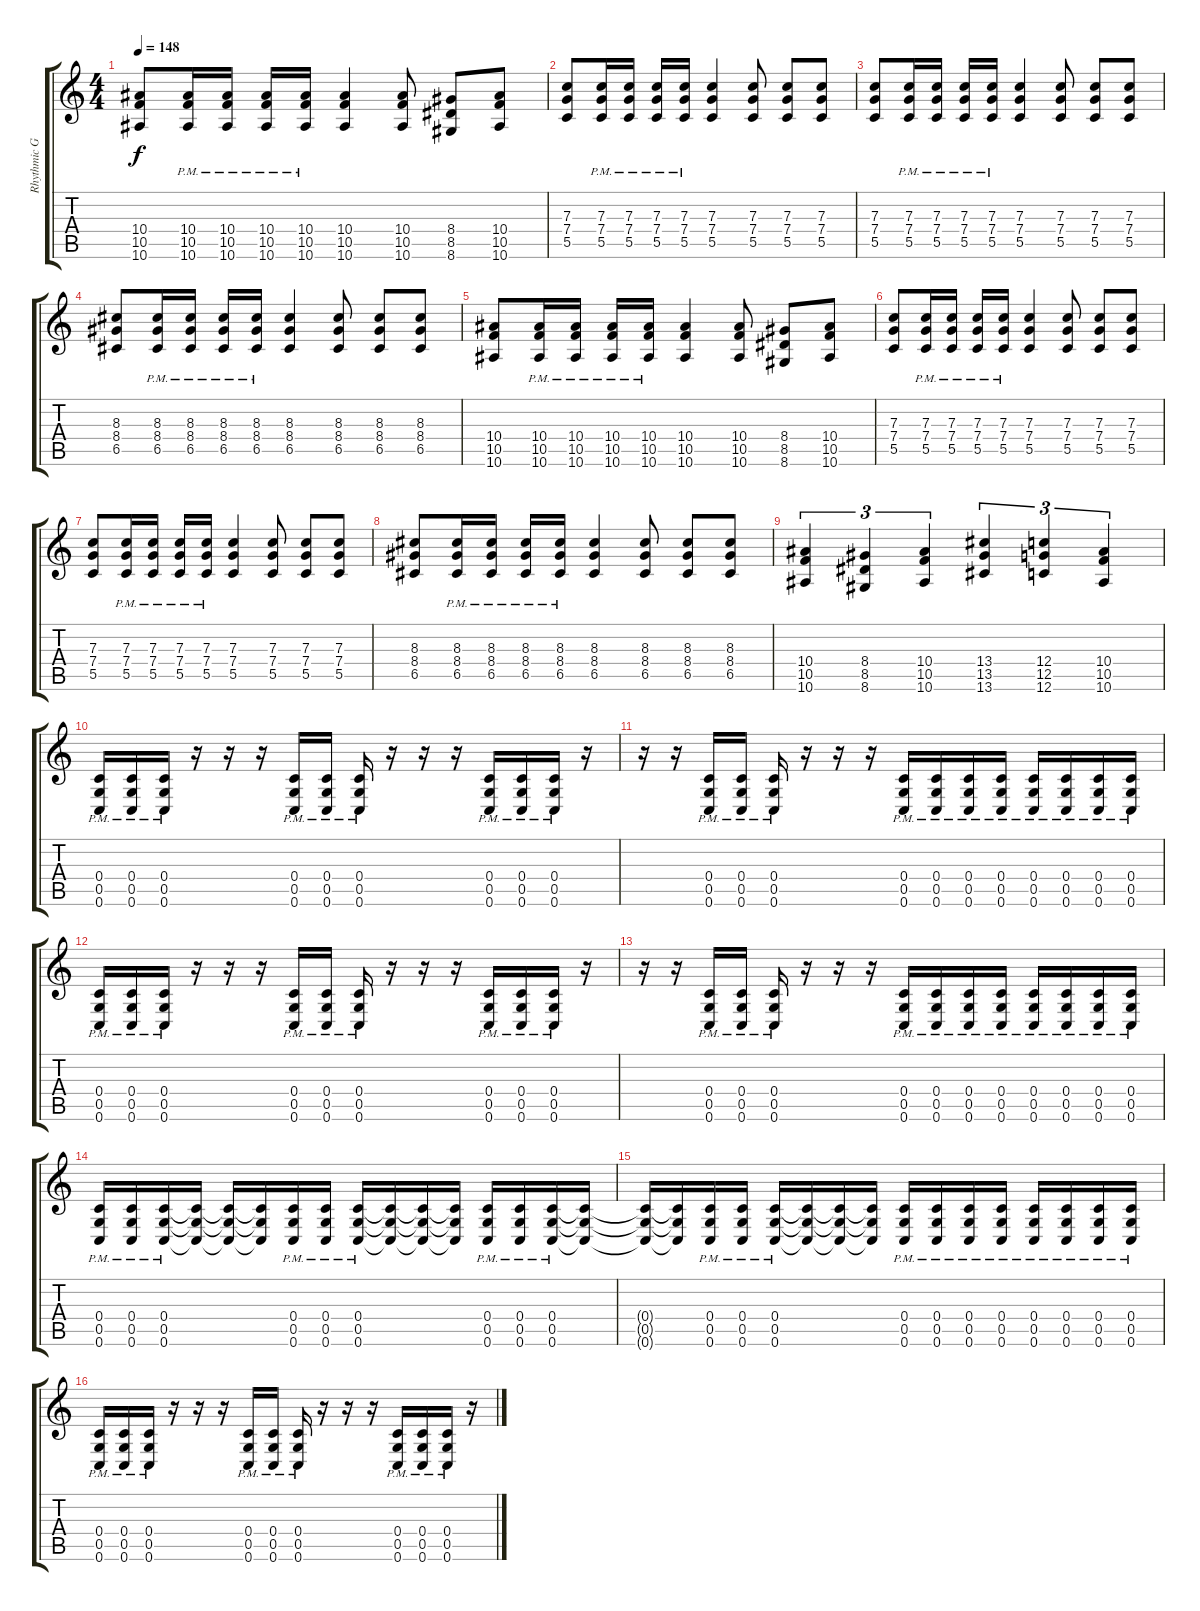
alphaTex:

\track ("Rhythmic Guitar" "Rhythmic G") {instrument distortionguitar}
\staff {score tabs}
\tuning (D4 A3 F3 C3 G2 C2) {hide}
\ts (4 4)
\tempo 148
\clef g2
\ks c
(10.4 10.5 10.6).8{dy f} (10.4{pm} 10.5{pm} 10.6{pm}).16 (10.4{pm} 10.5{pm} 10.6{pm}).16 (10.4{pm} 10.5{pm} 10.6{pm}).16 (10.4{pm} 10.5{pm} 10.6{pm}).16 (10.4 10.5 10.6).4 (10.4 10.5 10.6).8 (8.4 8.5 8.6).8 (10.4 10.5 10.6).8 |
(7.3 7.4 5.5).8 (7.3{pm} 7.4{pm} 5.5{pm}).16 (7.3{pm} 7.4{pm} 5.5{pm}).16 (7.3{pm} 7.4{pm} 5.5{pm}).16 (7.3{pm} 7.4{pm} 5.5{pm}).16 (7.3 7.4 5.5).4 (7.3 7.4 5.5).8 (7.3 7.4 5.5).8 (7.3 7.4 5.5).8 |
(7.3 7.4 5.5).8 (7.3{pm} 7.4{pm} 5.5{pm}).16 (7.3{pm} 7.4{pm} 5.5{pm}).16 (7.3{pm} 7.4{pm} 5.5{pm}).16 (7.3{pm} 7.4{pm} 5.5{pm}).16 (7.3 7.4 5.5).4 (7.3 7.4 5.5).8 (7.3 7.4 5.5).8 (7.3 7.4 5.5).8 |
(8.3 8.4 6.5).8 (8.3{pm} 8.4{pm} 6.5{pm}).16 (8.3{pm} 8.4{pm} 6.5{pm}).16 (8.3{pm} 8.4{pm} 6.5{pm}).16 (8.3{pm} 8.4{pm} 6.5{pm}).16 (8.3 8.4 6.5).4 (8.3 8.4 6.5).8 (8.3 8.4 6.5).8 (8.3 8.4 6.5).8 |
(10.4 10.5 10.6).8 (10.4{pm} 10.5{pm} 10.6{pm}).16 (10.4{pm} 10.5{pm} 10.6{pm}).16 (10.4{pm} 10.5{pm} 10.6{pm}).16 (10.4{pm} 10.5{pm} 10.6{pm}).16 (10.4 10.5 10.6).4 (10.4 10.5 10.6).8 (8.4 8.5 8.6).8 (10.4 10.5 10.6).8 |
(7.3 7.4 5.5).8 (7.3{pm} 7.4{pm} 5.5{pm}).16 (7.3{pm} 7.4{pm} 5.5{pm}).16 (7.3{pm} 7.4{pm} 5.5{pm}).16 (7.3{pm} 7.4{pm} 5.5{pm}).16 (7.3 7.4 5.5).4 (7.3 7.4 5.5).8 (7.3 7.4 5.5).8 (7.3 7.4 5.5).8 |
(7.3 7.4 5.5).8 (7.3{pm} 7.4{pm} 5.5{pm}).16 (7.3{pm} 7.4{pm} 5.5{pm}).16 (7.3{pm} 7.4{pm} 5.5{pm}).16 (7.3{pm} 7.4{pm} 5.5{pm}).16 (7.3 7.4 5.5).4 (7.3 7.4 5.5).8 (7.3 7.4 5.5).8 (7.3 7.4 5.5).8 |
(8.3 8.4 6.5).8 (8.3{pm} 8.4{pm} 6.5{pm}).16 (8.3{pm} 8.4{pm} 6.5{pm}).16 (8.3{pm} 8.4{pm} 6.5{pm}).16 (8.3{pm} 8.4{pm} 6.5{pm}).16 (8.3 8.4 6.5).4 (8.3 8.4 6.5).8 (8.3 8.4 6.5).8 (8.3 8.4 6.5).8 |
(10.4 10.5 10.6).4{tu (3 2)} (8.4 8.5 8.6).4{tu (3 2)} (10.4 10.5 10.6).4{tu (3 2)} (13.4 13.5 13.6).4{tu (3 2)} (12.4 12.5 12.6).4{tu (3 2)} (10.4 10.5 10.6).4{tu (3 2)} |
(0.4{pm} 0.5{pm} 0.6{pm}).16 (0.4{pm} 0.5{pm} 0.6{pm}).16 (0.4{pm} 0.5{pm} 0.6{pm}).16 r.16 r.16 r.16 (0.4{pm} 0.5{pm} 0.6{pm}).16 (0.4{pm} 0.5{pm} 0.6{pm}).16 (0.4{pm} 0.5{pm} 0.6{pm}).16 r.16 r.16 r.16 (0.4{pm} 0.5{pm} 0.6{pm}).16 (0.4{pm} 0.5{pm} 0.6{pm}).16 (0.4{pm} 0.5{pm} 0.6{pm}).16 r.16 |
r.16 r.16 (0.4{pm} 0.5{pm} 0.6{pm}).16 (0.4{pm} 0.5{pm} 0.6{pm}).16 (0.4{pm} 0.5{pm} 0.6{pm}).16 r.16 r.16 r.16 (0.4{pm} 0.5{pm} 0.6{pm}).16 (0.4{pm} 0.5{pm} 0.6{pm}).16 (0.4{pm} 0.5{pm} 0.6{pm}).16 (0.4{pm} 0.5{pm} 0.6{pm}).16 (0.4{pm} 0.5{pm} 0.6{pm}).16 (0.4{pm} 0.5{pm} 0.6{pm}).16 (0.4{pm} 0.5{pm} 0.6{pm}).16 (0.4{pm} 0.5{pm} 0.6{pm}).16 |
(0.4{pm} 0.5{pm} 0.6{pm}).16 (0.4{pm} 0.5{pm} 0.6{pm}).16 (0.4{pm} 0.5{pm} 0.6{pm}).16 r.16 r.16 r.16 (0.4{pm} 0.5{pm} 0.6{pm}).16 (0.4{pm} 0.5{pm} 0.6{pm}).16 (0.4{pm} 0.5{pm} 0.6{pm}).16 r.16 r.16 r.16 (0.4{pm} 0.5{pm} 0.6{pm}).16 (0.4{pm} 0.5{pm} 0.6{pm}).16 (0.4{pm} 0.5{pm} 0.6{pm}).16 r.16 |
r.16 r.16 (0.4{pm} 0.5{pm} 0.6{pm}).16 (0.4{pm} 0.5{pm} 0.6{pm}).16 (0.4{pm} 0.5{pm} 0.6{pm}).16 r.16 r.16 r.16 (0.4{pm} 0.5{pm} 0.6{pm}).16 (0.4{pm} 0.5{pm} 0.6{pm}).16 (0.4{pm} 0.5{pm} 0.6{pm}).16 (0.4{pm} 0.5{pm} 0.6{pm}).16 (0.4{pm} 0.5{pm} 0.6{pm}).16 (0.4{pm} 0.5{pm} 0.6{pm}).16 (0.4{pm} 0.5{pm} 0.6{pm}).16 (0.4{pm} 0.5{pm} 0.6{pm}).16 |
(0.4{pm} 0.5{pm} 0.6{pm}).16 (0.4{pm} 0.5{pm} 0.6{pm}).16 (0.4{pm} 0.5{pm} 0.6{pm}).16 (0.4{t} 0.5{t} 0.6{t}).16 (0.4{t} 0.5{t} 0.6{t}).16 (0.4{t} 0.5{t} 0.6{t}).16 (0.4{pm} 0.5{pm} 0.6{pm}).16 (0.4{pm} 0.5{pm} 0.6{pm}).16 (0.4{pm} 0.5{pm} 0.6{pm}).16 (0.4{t} 0.5{t} 0.6{t}).16 (0.4{t} 0.5{t} 0.6{t}).16 (0.4{t} 0.5{t} 0.6{t}).16 (0.4{pm} 0.5{pm} 0.6{pm}).16 (0.4{pm} 0.5{pm} 0.6{pm}).16 (0.4{pm} 0.5{pm} 0.6{pm}).16 (0.4{t} 0.5{t} 0.6{t}).16 |
(0.4{t} 0.5{t} 0.6{t}).16 (0.4{t} 0.5{t} 0.6{t}).16 (0.4{pm} 0.5{pm} 0.6{pm}).16 (0.4{pm} 0.5{pm} 0.6{pm}).16 (0.4{pm} 0.5{pm} 0.6{pm}).16 (0.4{t} 0.5{t} 0.6{t}).16 (0.4{t} 0.5{t} 0.6{t}).16 (0.4{t} 0.5{t} 0.6{t}).16 (0.4{pm} 0.5{pm} 0.6{pm}).16 (0.4{pm} 0.5{pm} 0.6{pm}).16 (0.4{pm} 0.5{pm} 0.6{pm}).16 (0.4{pm} 0.5{pm} 0.6{pm}).16 (0.4{pm} 0.5{pm} 0.6{pm}).16 (0.4{pm} 0.5{pm} 0.6{pm}).16 (0.4{pm} 0.5{pm} 0.6{pm}).16 (0.4{pm} 0.5{pm} 0.6{pm}).16 |
(0.4{pm} 0.5{pm} 0.6{pm}).16 (0.4{pm} 0.5{pm} 0.6{pm}).16 (0.4{pm} 0.5{pm} 0.6{pm}).16 r.16 r.16 r.16 (0.4{pm} 0.5{pm} 0.6{pm}).16 (0.4{pm} 0.5{pm} 0.6{pm}).16 (0.4{pm} 0.5{pm} 0.6{pm}).16 r.16 r.16 r.16 (0.4{pm} 0.5{pm} 0.6{pm}).16 (0.4{pm} 0.5{pm} 0.6{pm}).16 (0.4{pm} 0.5{pm} 0.6{pm}).16 r.16
